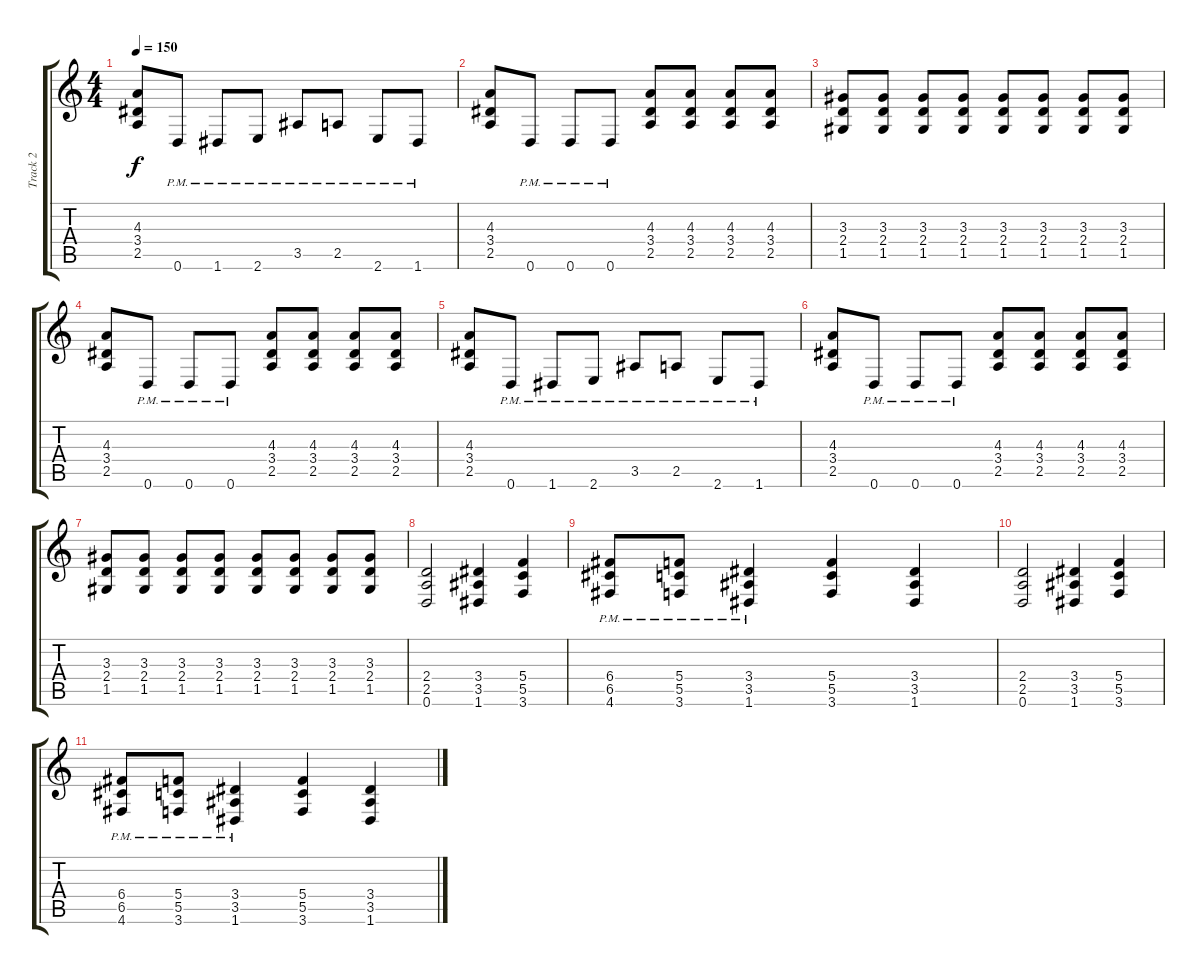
\track ("Track 2" "Track 2") {instrument distortionguitar}
\staff {score tabs}
\tuning (D4 A3 F3 C3 G2 D2) {hide}
\ts (4 4)
\tempo 150
\clef g2
\ks c
(4.3 3.4 2.5).8{dy f} 0.6{pm}.8 1.6{pm}.8 2.6{pm}.8 3.5{pm}.8 2.5{pm}.8 2.6{pm}.8 1.6{pm}.8 |
(4.3 3.4 2.5).8 0.6{pm}.8 0.6{pm}.8 0.6{pm}.8 (4.3 3.4 2.5).8 (4.3 3.4 2.5).8 (4.3 3.4 2.5).8 (4.3 3.4 2.5).8 |
(3.3 2.4 1.5).8 (3.3 2.4 1.5).8 (3.3 2.4 1.5).8 (3.3 2.4 1.5).8 (3.3 2.4 1.5).8 (3.3 2.4 1.5).8 (3.3 2.4 1.5).8 (3.3 2.4 1.5).8 |
(4.3 3.4 2.5).8 0.6{pm}.8 0.6{pm}.8 0.6{pm}.8 (4.3 3.4 2.5).8 (4.3 3.4 2.5).8 (4.3 3.4 2.5).8 (4.3 3.4 2.5).8 |
(4.3 3.4 2.5).8 0.6{pm}.8 1.6{pm}.8 2.6{pm}.8 3.5{pm}.8 2.5{pm}.8 2.6{pm}.8 1.6{pm}.8 |
(4.3 3.4 2.5).8 0.6{pm}.8 0.6{pm}.8 0.6{pm}.8 (4.3 3.4 2.5).8 (4.3 3.4 2.5).8 (4.3 3.4 2.5).8 (4.3 3.4 2.5).8 |
(3.3 2.4 1.5).8 (3.3 2.4 1.5).8 (3.3 2.4 1.5).8 (3.3 2.4 1.5).8 (3.3 2.4 1.5).8 (3.3 2.4 1.5).8 (3.3 2.4 1.5).8 (3.3 2.4 1.5).8 |
(2.4 2.5 0.6).2 (3.4 3.5 1.6).4 (5.4 5.5 3.6).4 |
(6.4{pm} 6.5{pm} 4.6{pm}).8 (5.4{pm} 5.5{pm} 3.6{pm}).8 (3.4{pm} 3.5{pm} 1.6{pm}).4 (5.4 5.5 3.6).4 (3.4 3.5 1.6).4 |
(2.4 2.5 0.6).2 (3.4 3.5 1.6).4 (5.4 5.5 3.6).4 |
(6.4{pm} 6.5{pm} 4.6{pm}).8 (5.4{pm} 5.5{pm} 3.6{pm}).8 (3.4{pm} 3.5{pm} 1.6{pm}).4 (5.4 5.5 3.6).4 (3.4 3.5 1.6).4
